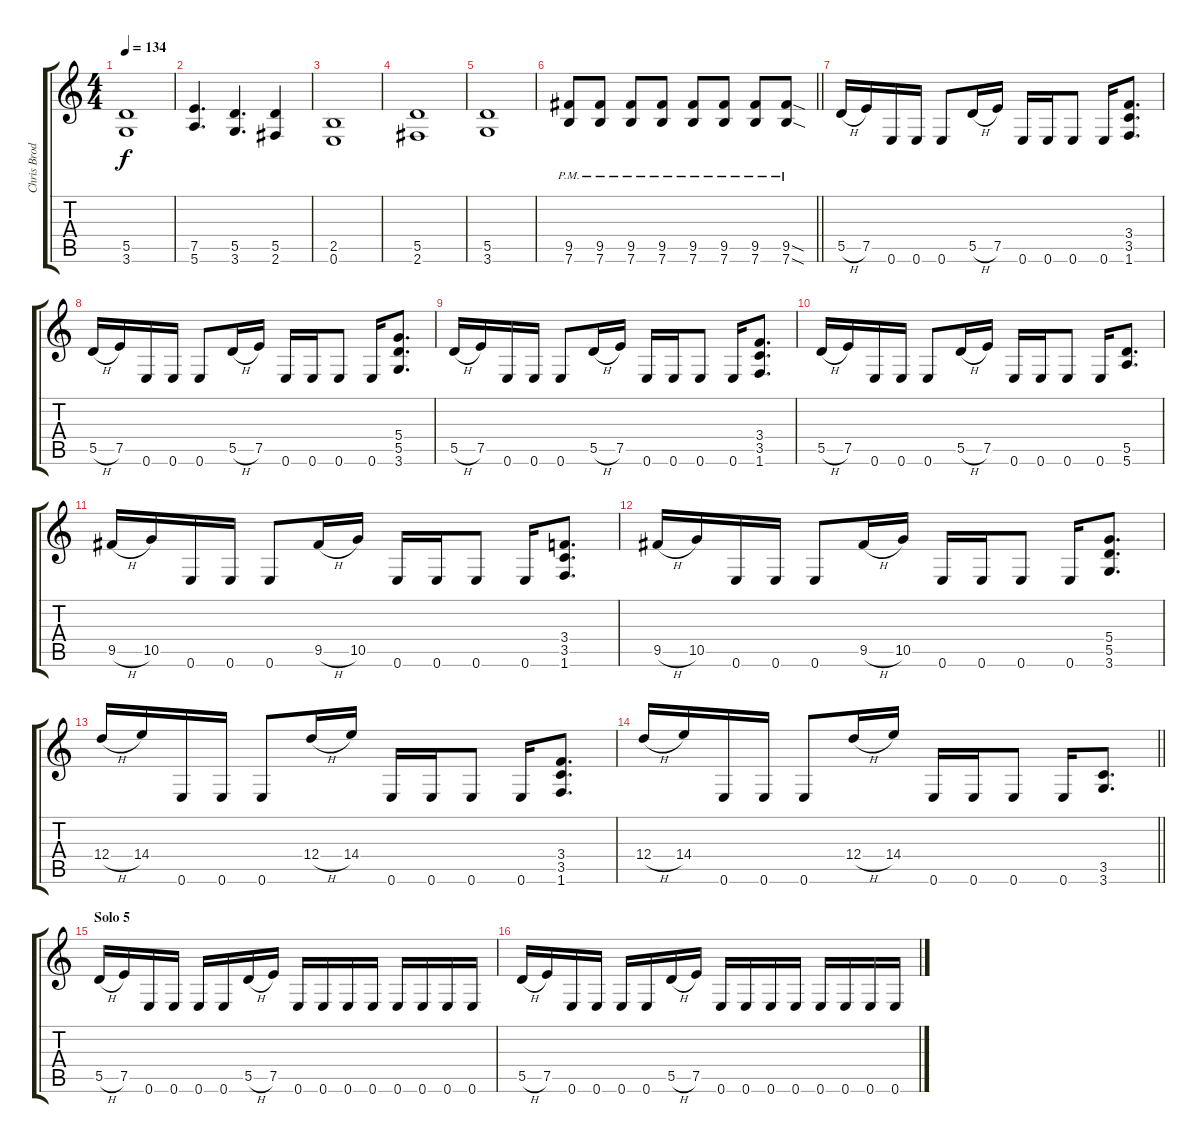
\track ("Chris Broderick" "Chris Brod") {instrument distortionguitar}
\staff {score tabs}
\tuning (E4 B3 G3 D3 A2 E2) {hide}
\ts (4 4)
\tempo 134
\clef g2
\ks c
(5.5 3.6).1{dy f} |
(7.5 5.6).4{d} (5.5 3.6).4{d} (5.5 2.6).4 |
(2.5 0.6).1 |
(5.5 2.6).1 |
(5.5 3.6).1 |
\barLineRight lightlight
(9.5{pm} 7.6{pm}).8 (9.5{pm} 7.6{pm}).8 (9.5{pm} 7.6{pm}).8 (9.5{pm} 7.6{pm}).8 (9.5{pm} 7.6{pm}).8 (9.5{pm} 7.6{pm}).8 (9.5{pm} 7.6{pm}).8 (9.5{sod pm} 7.6{sod pm}).8 |
\section ("" "")
5.5{h}.16 7.5.16 0.6.16 0.6.16 0.6.8 5.5{h}.16 7.5.16 0.6.16 0.6.16 0.6.8 0.6.16 (3.4 3.5 1.6).8{d} |
5.5{h}.16 7.5.16 0.6.16 0.6.16 0.6.8 5.5{h}.16 7.5.16 0.6.16 0.6.16 0.6.8 0.6.16 (5.4 5.5 3.6).8{d} |
5.5{h}.16 7.5.16 0.6.16 0.6.16 0.6.8 5.5{h}.16 7.5.16 0.6.16 0.6.16 0.6.8 0.6.16 (3.4 3.5 1.6).8{d} |
5.5{h}.16 7.5.16 0.6.16 0.6.16 0.6.8 5.5{h}.16 7.5.16 0.6.16 0.6.16 0.6.8 0.6.16 (5.5 5.6).8{d} |
9.5{h}.16 10.5.16 0.6.16 0.6.16 0.6.8 9.5{h}.16 10.5.16 0.6.16 0.6.16 0.6.8 0.6.16 (3.4 3.5 1.6).8{d} |
9.5{h}.16 10.5.16 0.6.16 0.6.16 0.6.8 9.5{h}.16 10.5.16 0.6.16 0.6.16 0.6.8 0.6.16 (5.4 5.5 3.6).8{d} |
12.4{h}.16 14.4.16 0.6.16 0.6.16 0.6.8 12.4{h}.16 14.4.16 0.6.16 0.6.16 0.6.8 0.6.16 (3.4 3.5 1.6).8{d} |
\barLineRight lightlight
12.4{h}.16 14.4.16 0.6.16 0.6.16 0.6.8 12.4{h}.16 14.4.16 0.6.16 0.6.16 0.6.8 0.6.16 (3.5 3.6).8{d} |
\section ("" "Solo 5")
5.5{h}.16 7.5.16 0.6.16 0.6.16 0.6.16 0.6.16 5.5{h}.16 7.5.16 0.6.16 0.6.16 0.6.16 0.6.16 0.6.16 0.6.16 0.6.16 0.6.16 |
5.5{h}.16 7.5.16 0.6.16 0.6.16 0.6.16 0.6.16 5.5{h}.16 7.5.16 0.6.16 0.6.16 0.6.16 0.6.16 0.6.16 0.6.16 0.6.16 0.6.16
